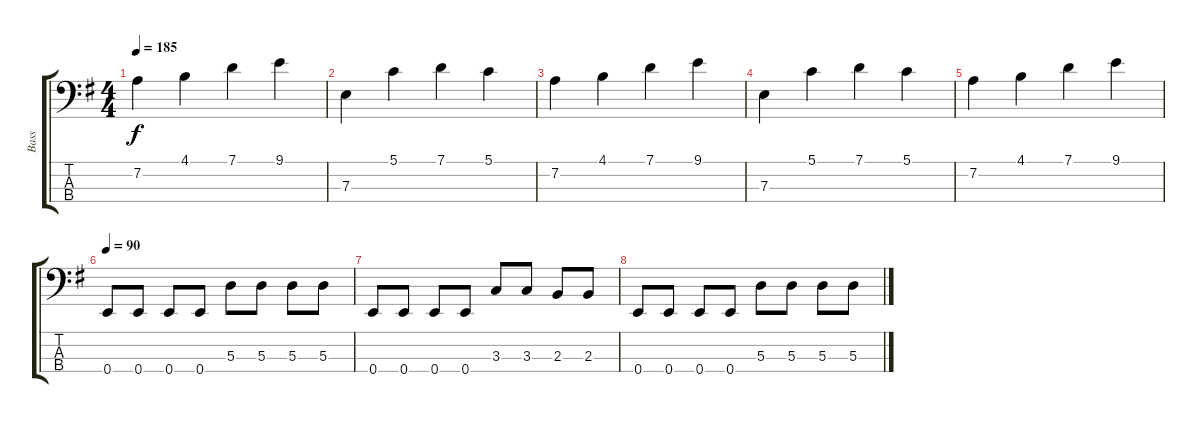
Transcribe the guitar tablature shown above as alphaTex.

\track ("Bass" "Bass") {instrument electricbassfinger}
\staff {score tabs}
\tuning (G2 D2 A1 E1) {hide}
\ts (4 4)
\tempo 185
\clef f4
\ks eminor
7.2.4{dy f} 4.1.4 7.1.4 9.1.4 |
7.3.4 5.1.4 7.1.4 5.1.4 |
7.2.4 4.1.4 7.1.4 9.1.4 |
7.3.4 5.1.4 7.1.4 5.1.4 |
7.2.4 4.1.4 7.1.4 9.1.4 |
\tempo 90
0.4.8 0.4.8 0.4.8 0.4.8 5.3.8 5.3.8 5.3.8 5.3.8 |
0.4.8 0.4.8 0.4.8 0.4.8 3.3.8 3.3.8 2.3.8 2.3.8 |
0.4.8 0.4.8 0.4.8 0.4.8 5.3.8 5.3.8 5.3.8 5.3.8
